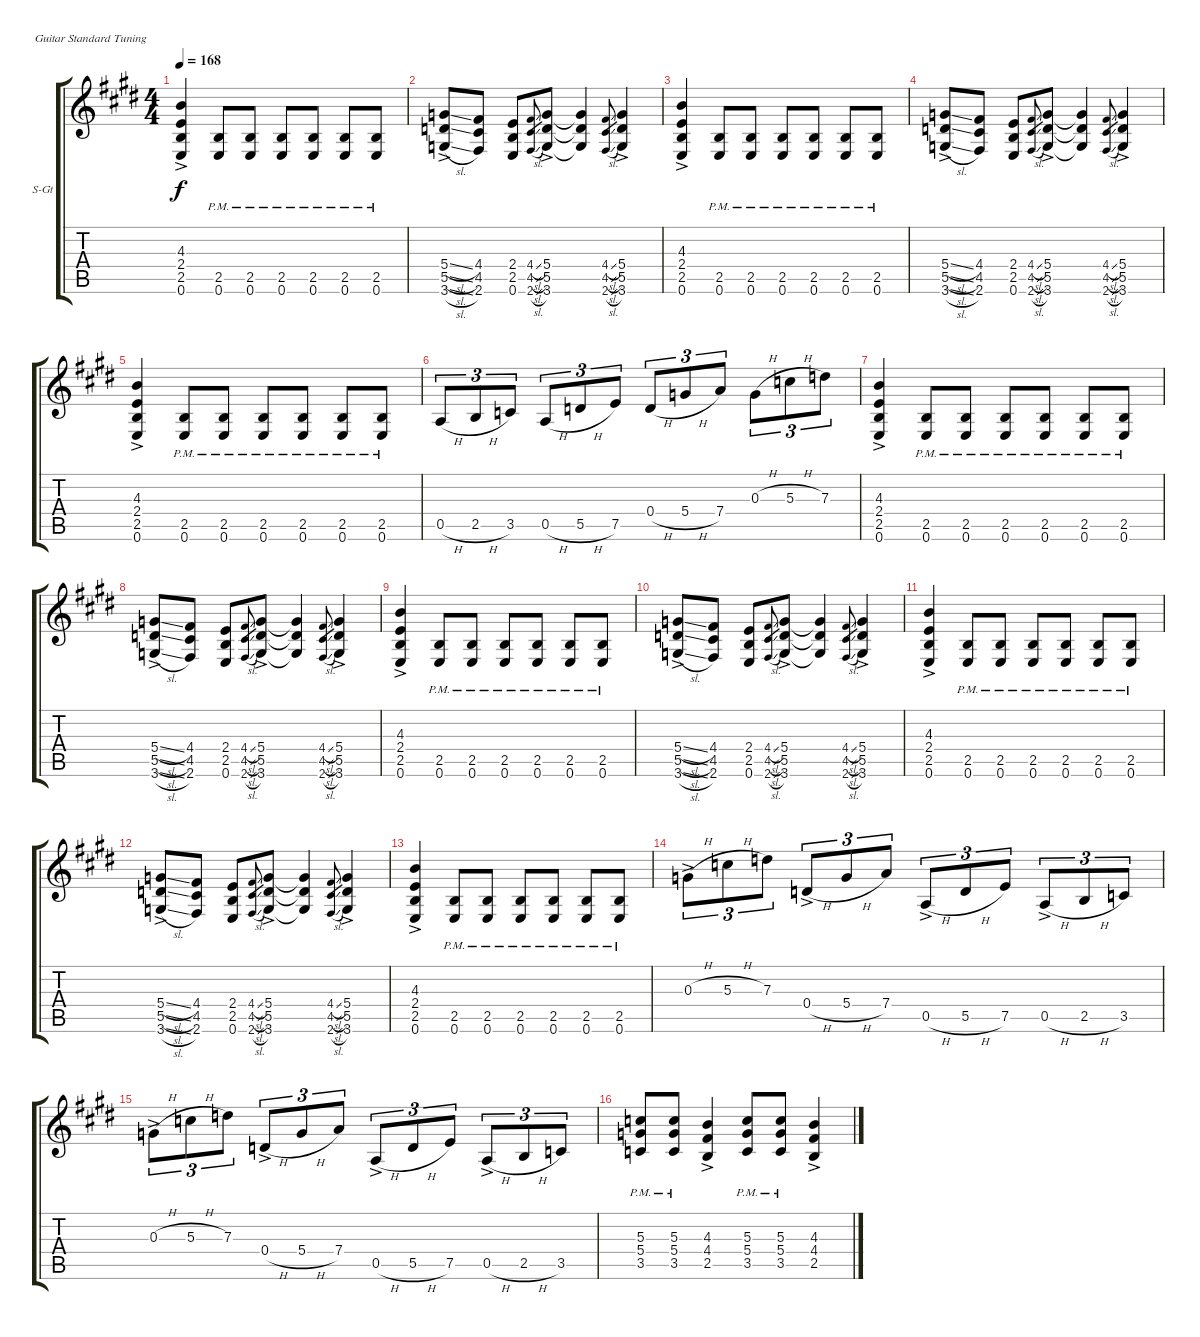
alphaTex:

\bracketExtendMode groupsimilarinstruments
\firstSystemTrackNameOrientation horizontal
\otherSystemsTrackNameOrientation horizontal
\track ("Guitar I" "S-Gt") {instrument acousticguitarsteel}
\staff {score tabs}
\tuning (E4 B3 G3 D3 A2 E2)
\ts (4 4)
\tempo 168
\clef g2
\scale
1.07818
\ks e
(2.4 2.5 0.6 4.3{ac}).4{dy f} (2.5{pm} 0.6{pm}).8 (2.5{pm} 0.6{pm}).8 (2.5{pm} 0.6{pm}).8 (2.5{pm} 0.6{pm}).8 (2.5{pm} 0.6{pm}).8 (2.5{pm} 0.6{pm}).8 |
\scale
0.921816 (5.4{sl} 5.5{sl} 3.6{sl ac}).8 (4.4 4.5 2.6).8 (2.5 0.6 2.4).8 (4.4{sl} 4.5{sl} 2.6{sl}).8{gr} (5.4 5.5 3.6{ac}).8 (5.4{t} 5.5{t} 3.6{t}).4 (4.4{sl} 4.5{sl} 2.6{sl}).8{gr} (5.4 5.5 3.6{ac}).4 |
\scale
1.07818 (2.4 2.5 0.6 4.3{ac}).4 (2.5{pm} 0.6{pm}).8 (2.5{pm} 0.6{pm}).8 (2.5{pm} 0.6{pm}).8 (2.5{pm} 0.6{pm}).8 (2.5{pm} 0.6{pm}).8 (2.5{pm} 0.6{pm}).8 |
\scale
0.921816 (5.4{sl} 5.5{sl} 3.6{sl ac}).8 (4.4 4.5 2.6).8 (2.5 0.6 2.4).8 (4.4{sl} 4.5{sl} 2.6{sl}).8{gr} (5.4 5.5 3.6{ac}).8 (5.4{t} 5.5{t} 3.6{t}).4 (4.4{sl} 4.5{sl} 2.6{sl}).8{gr} (5.4 5.5 3.6{ac}).4 |
\scale
1.07818 (2.4 2.5 0.6 4.3{ac}).4 (2.5{pm} 0.6{pm}).8 (2.5{pm} 0.6{pm}).8 (2.5{pm} 0.6{pm}).8 (2.5{pm} 0.6{pm}).8 (2.5{pm} 0.6{pm}).8 (2.5{pm} 0.6{pm}).8 |
\scale
0.921816 0.5{h}.8{tu (3 2)} 2.5{h}.8{tu (3 2)} 3.5.8{tu (3 2)} 0.5{h}.8{tu (3 2)} 5.5{h}.8{tu (3 2)} 7.5.8{tu (3 2)} 0.4{h}.8{tu (3 2)} 5.4{h}.8{tu (3 2)} 7.4.8{tu (3 2)} 0.3{h}.8{tu (3 2)} 5.3{h}.8{tu (3 2)} 7.3.8{tu (3 2)} |
\scale
1.07818 (2.4 2.5 0.6 4.3{ac}).4 (2.5{pm} 0.6{pm}).8 (2.5{pm} 0.6{pm}).8 (2.5{pm} 0.6{pm}).8 (2.5{pm} 0.6{pm}).8 (2.5{pm} 0.6{pm}).8 (2.5{pm} 0.6{pm}).8 |
\scale
0.921816 (5.4{sl} 5.5{sl} 3.6{sl ac}).8 (4.4 4.5 2.6).8 (2.5 0.6 2.4).8 (4.4{sl} 4.5{sl} 2.6{sl}).8{gr} (5.4 5.5 3.6{ac}).8 (5.4{t} 5.5{t} 3.6{t}).4 (4.4{sl} 4.5{sl} 2.6{sl}).8{gr} (5.4 5.5 3.6{ac}).4 |
\scale
1.07818 (2.4 2.5 0.6 4.3{ac}).4 (2.5{pm} 0.6{pm}).8 (2.5{pm} 0.6{pm}).8 (2.5{pm} 0.6{pm}).8 (2.5{pm} 0.6{pm}).8 (2.5{pm} 0.6{pm}).8 (2.5{pm} 0.6{pm}).8 |
\scale
0.921816 (5.4{sl} 5.5{sl} 3.6{sl ac}).8 (4.4 4.5 2.6).8 (2.5 0.6 2.4).8 (4.4{sl} 4.5{sl} 2.6{sl}).8{gr} (5.4 5.5 3.6{ac}).8 (5.4{t} 5.5{t} 3.6{t}).4 (4.4{sl} 4.5{sl} 2.6{sl}).8{gr} (5.4 5.5 3.6{ac}).4 |
\scale
1.07818 (2.4 2.5 0.6 4.3{ac}).4 (2.5{pm} 0.6{pm}).8 (2.5{pm} 0.6{pm}).8 (2.5{pm} 0.6{pm}).8 (2.5{pm} 0.6{pm}).8 (2.5{pm} 0.6{pm}).8 (2.5{pm} 0.6{pm}).8 |
\scale
0.921816 (5.4{sl} 5.5{sl} 3.6{sl ac}).8 (4.4 4.5 2.6).8 (2.5 0.6 2.4).8 (4.4{sl} 4.5{sl} 2.6{sl}).8{gr} (5.4 5.5 3.6{ac}).8 (5.4{t} 5.5{t} 3.6{t}).4 (4.4{sl} 4.5{sl} 2.6{sl}).8{gr} (5.4 5.5 3.6{ac}).4 |
\scale
1.07818 (2.4 2.5 0.6 4.3{ac}).4 (2.5{pm} 0.6{pm}).8 (2.5{pm} 0.6{pm}).8 (2.5{pm} 0.6{pm}).8 (2.5{pm} 0.6{pm}).8 (2.5{pm} 0.6{pm}).8 (2.5{pm} 0.6{pm}).8 |
\scale
0.921816 0.3{h ac}.8{tu (3 2)} 5.3{h}.8{tu (3 2)} 7.3.8{tu (3 2)} 0.4{h ac}.8{tu (3 2)} 5.4{h}.8{tu (3 2)} 7.4.8{tu (3 2)} 0.5{h ac}.8{tu (3 2)} 5.5{h}.8{tu (3 2)} 7.5.8{tu (3 2)} 0.5{h ac}.8{tu (3 2)} 2.5{h}.8{tu (3 2)} 3.5.8{tu (3 2)} |
\scale
1.07818 0.3{h ac}.8{tu (3 2)} 5.3{h}.8{tu (3 2)} 7.3.8{tu (3 2)} 0.4{h ac}.8{tu (3 2)} 5.4{h}.8{tu (3 2)} 7.4.8{tu (3 2)} 0.5{h ac}.8{tu (3 2)} 5.5{h}.8{tu (3 2)} 7.5.8{tu (3 2)} 0.5{h ac}.8{tu (3 2)} 2.5{h}.8{tu (3 2)} 3.5.8{tu (3 2)} |
\scale
0.921816 (3.5{pm} 5.4{pm} 5.3{pm}).8 (3.5{pm} 5.3{pm} 5.4{pm}).8 (2.5{ac} 4.4{ac} 4.3{ac}).4 (3.5{pm} 5.4{pm} 5.3{pm}).8 (3.5{pm} 5.3{pm} 5.4{pm}).8 (2.5{ac} 4.4{ac} 4.3{ac}).4
